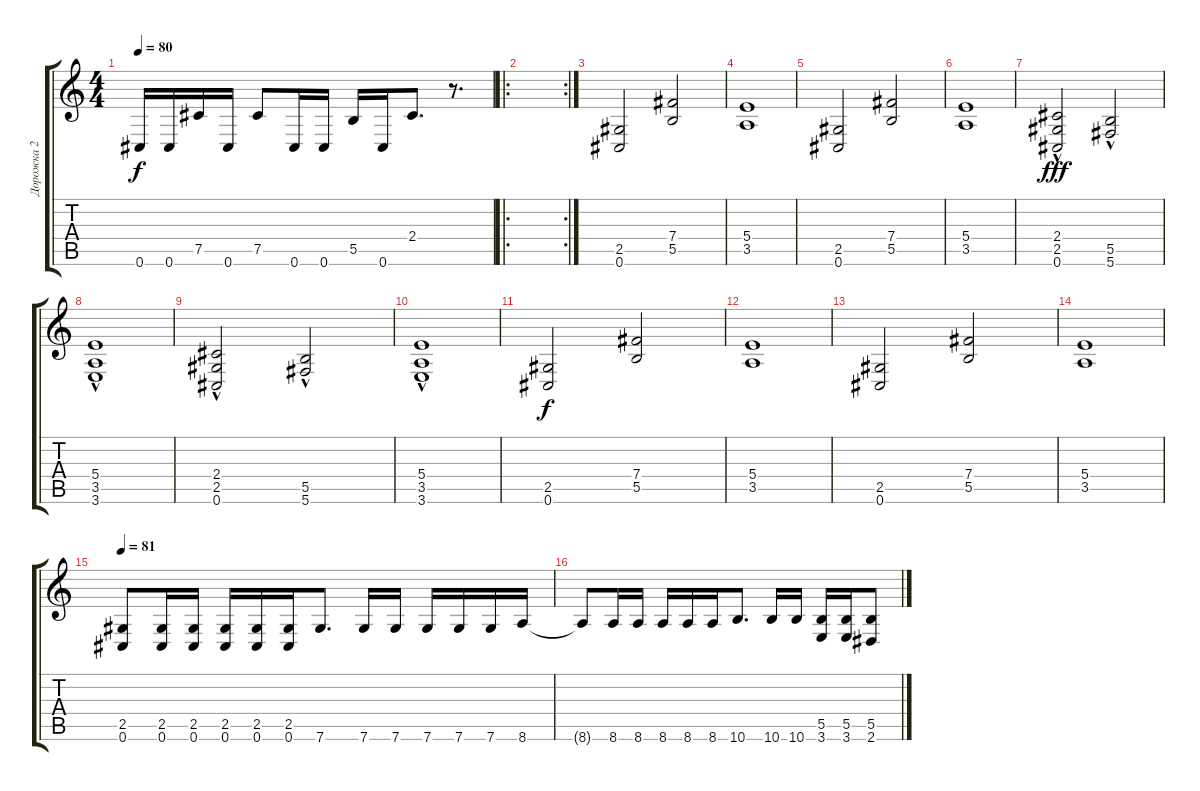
\track ("Дорожка 2" "Дорожка 2") {instrument acousticguitarsteel}
\staff {score tabs}
\tuning (Db4 Ab3 E3 B2 Gb2 Db2) {hide}
\ts (4 4)
\tempo 80
\clef g2
\ks c
0.6.16{dy f} 0.6.16 7.5.16 0.6.16 7.5.8 0.6.16 0.6.16 5.5.16 0.6.16 2.4.8{d} r.8{d} |
\ro
\rc 2
|
(2.5 0.6).2{instrument acousticguitarsteel} (7.4 5.5).2 |
(5.4 3.5).1 |
(2.5 0.6).2{instrument acousticguitarsteel} (7.4 5.5).2 |
(5.4 3.5).1 |
(2.4{hac} 2.5{hac} 0.6{hac}).2{dy fff} (5.5{hac} 5.6{hac}).2 |
(5.4{hac} 3.5{hac} 3.6{hac}).1 |
(2.4{hac} 2.5{hac} 0.6{hac}).2 (5.5{hac} 5.6{hac}).2 |
(5.4{hac} 3.5{hac} 3.6{hac}).1 |
(2.5 0.6).2{dy f instrument acousticguitarsteel} (7.4 5.5).2 |
(5.4 3.5).1 |
(2.5 0.6).2{instrument acousticguitarsteel} (7.4 5.5).2 |
(5.4 3.5).1 |
\tempo 81
(2.5 0.6).8{instrument distortionguitar} (2.5 0.6).16 (2.5 0.6).16 (2.5 0.6).16 (2.5 0.6).16 (2.5 0.6).16 7.6.8{d} 7.6.16 7.6.16 7.6.16 7.6.16 7.6.16 8.6.16 |
8.6{t}.8 8.6.16 8.6.16 8.6.16 8.6.16 8.6.16 10.6.8{d} 10.6.16 10.6.16 (5.5 3.6).16 (5.5 3.6).16 (5.5 2.6).8
